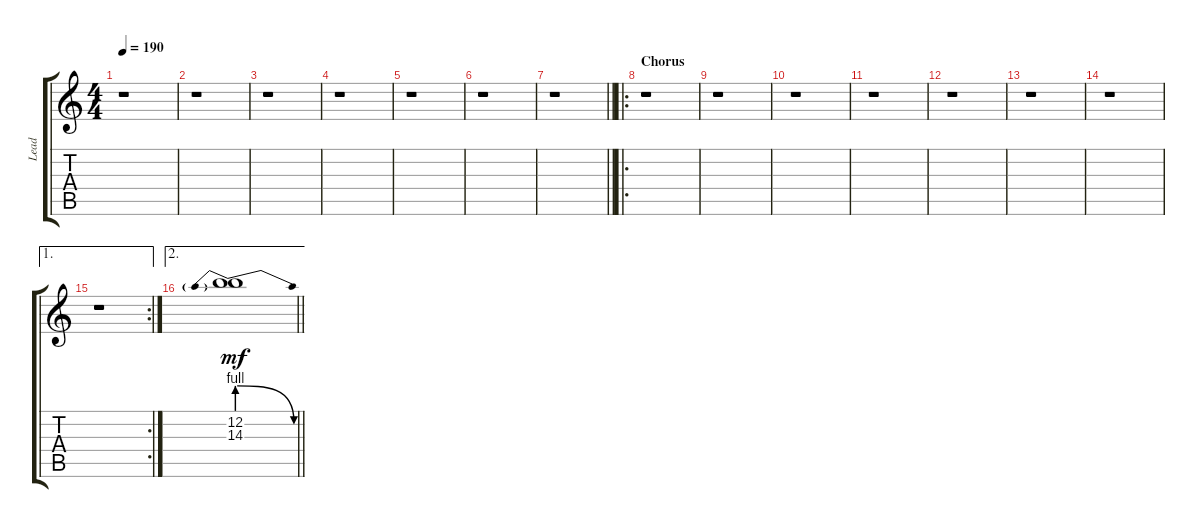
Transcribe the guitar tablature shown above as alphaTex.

\track ("Lead" "Lead") {instrument distortionguitar}
\staff {score tabs}
\tuning (E4 B3 G3 D3 A2 E2) {hide}
\ts (4 4)
\tempo 190
\clef g2
\ks c
r.1{dy f} |
r.1 |
r.1 |
r.1 |
r.1 |
r.1 |
\barLineRight lightlight
r.1 |
\ro
\section ("" "Chorus")
r.1 |
r.1 |
r.1 |
r.1 |
r.1 |
r.1 |
r.1 |
\ae 1
\rc 2
r.1 |
\ae 2
\barLineRight lightlight
(12.2 14.3{be (prebendrelease 0 4 60 0)}).1{dy mf}
